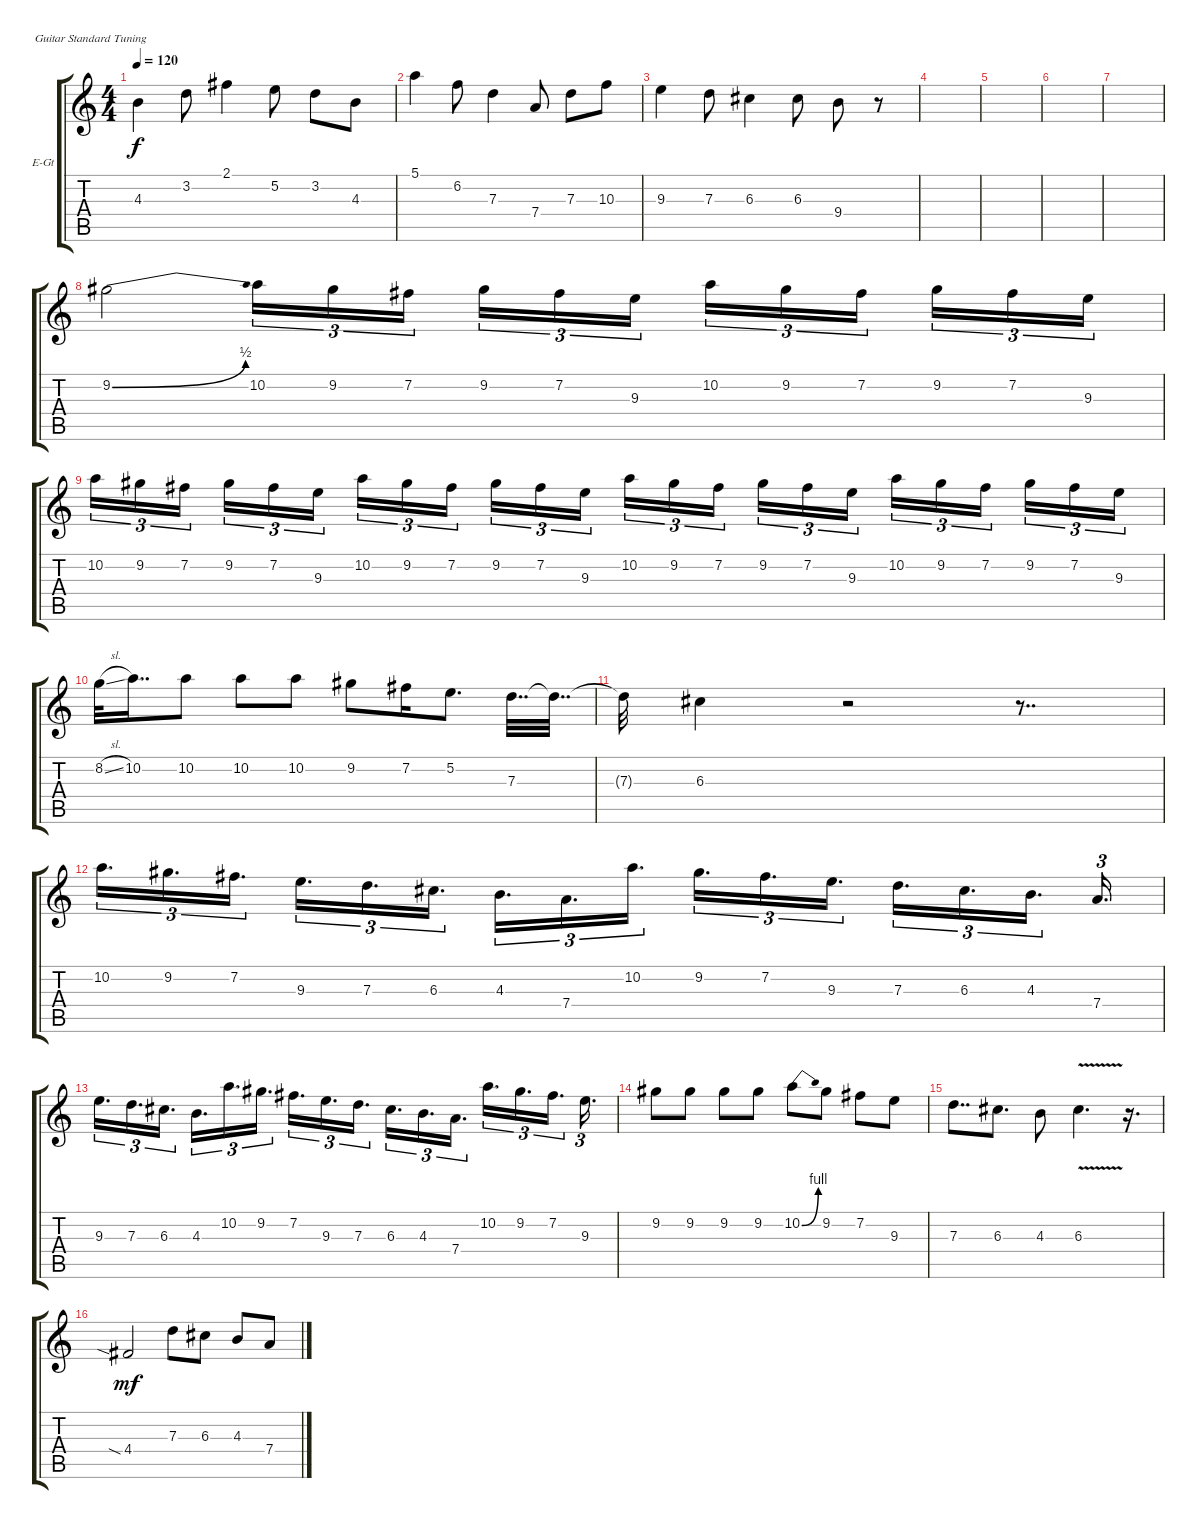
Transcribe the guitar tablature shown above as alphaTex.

\defaultSystemsLayout 4
\bracketExtendMode groupsimilarinstruments
\firstSystemTrackNameOrientation horizontal
\otherSystemsTrackNameOrientation horizontal
\track ("Electric Guitar" "E-Gt") {instrument distortionguitar}
\staff {score tabs}
\tuning (E4 B3 G3 D3 A2 E2)
\ts (4 4)
\tempo 120
\clef g2
\ks c
4.3.4{dy f} 3.2.8 2.1.4 5.2.8 3.2.8 4.3.8 |
5.1.4 6.2.8 7.3.4 7.4.8 7.3.8 10.3.8 |
9.3.4 7.3.8 6.3.4 6.3.8 9.4.8 r.8 |
|
|
|
|
9.2{be (bend 0 0 23.4 2)}.2 10.2.16{tu (3 2)} 9.2.16{tu (3 2)} 7.2.16{tu (3 2)} 9.2.16{tu (3 2)} 7.2.16{tu (3 2)} 9.3.16{tu (3 2)} 10.2.16{tu (3 2)} 9.2.16{tu (3 2)} 7.2.16{tu (3 2)} 9.2.16{tu (3 2)} 7.2.16{tu (3 2)} 9.3.16{tu (3 2)} |
10.2.16{tu (3 2)} 9.2.16{tu (3 2)} 7.2.16{tu (3 2)} 9.2.16{tu (3 2)} 7.2.16{tu (3 2)} 9.3.16{tu (3 2)} 10.2.16{tu (3 2)} 9.2.16{tu (3 2)} 7.2.16{tu (3 2)} 9.2.16{tu (3 2)} 7.2.16{tu (3 2)} 9.3.16{tu (3 2)} 10.2.16{tu (3 2)} 9.2.16{tu (3 2)} 7.2.16{tu (3 2)} 9.2.16{tu (3 2)} 7.2.16{tu (3 2)} 9.3.16{tu (3 2)} 10.2.16{tu (3 2)} 9.2.16{tu (3 2)} 7.2.16{tu (3 2)} 9.2.16{tu (3 2)} 7.2.16{tu (3 2)} 9.3.16{tu (3 2)} |
8.2{sl}.32 10.2.16{dd} 10.2.8 10.2.8 10.2.8 9.2.8 7.2.16 5.2.8{d} 7.3.32{dd} 7.3{t}.32{dd} |
7.3{t}.32 6.3.4 r.2 r.8{dd} |
10.2.16{d tu (3 2)} 9.2.16{d tu (3 2)} 7.2.16{d tu (3 2)} 9.3.16{d tu (3 2)} 7.3.16{d tu (3 2)} 6.3.16{d tu (3 2)} 4.3.16{d tu (3 2)} 7.4.16{d tu (3 2)} 10.2.16{d tu (3 2)} 9.2.16{d tu (3 2)} 7.2.16{d tu (3 2)} 9.3.16{d tu (3 2)} 7.3.16{d tu (3 2)} 6.3.16{d tu (3 2)} 4.3.16{d tu (3 2)} 7.4.16{d tu (3 2)} |
9.3.16{d tu (3 2)} 7.3.16{d tu (3 2)} 6.3.16{d tu (3 2)} 4.3.16{d tu (3 2)} 10.2.16{d tu (3 2)} 9.2.16{d tu (3 2)} 7.2.16{d tu (3 2)} 9.3.16{d tu (3 2)} 7.3.16{d tu (3 2)} 6.3.16{d tu (3 2)} 4.3.16{d tu (3 2)} 7.4.16{d tu (3 2)} 10.2.16{d tu (3 2)} 9.2.16{d tu (3 2)} 7.2.16{d tu (3 2)} 9.3.16{d tu (3 2)} |
9.2.8 9.2.8 9.2.8 9.2.8 10.2{be (bend 0 0 15 4)}.8 9.2.8 7.2.8 9.3.8 |
7.3.8{dd} 6.3.8{d} 4.3.8 6.3{v}.4{d} r.16{d} |
4.4{sia}.2{dy mf} 7.3.8 6.3.8 4.3.8 7.4.8
